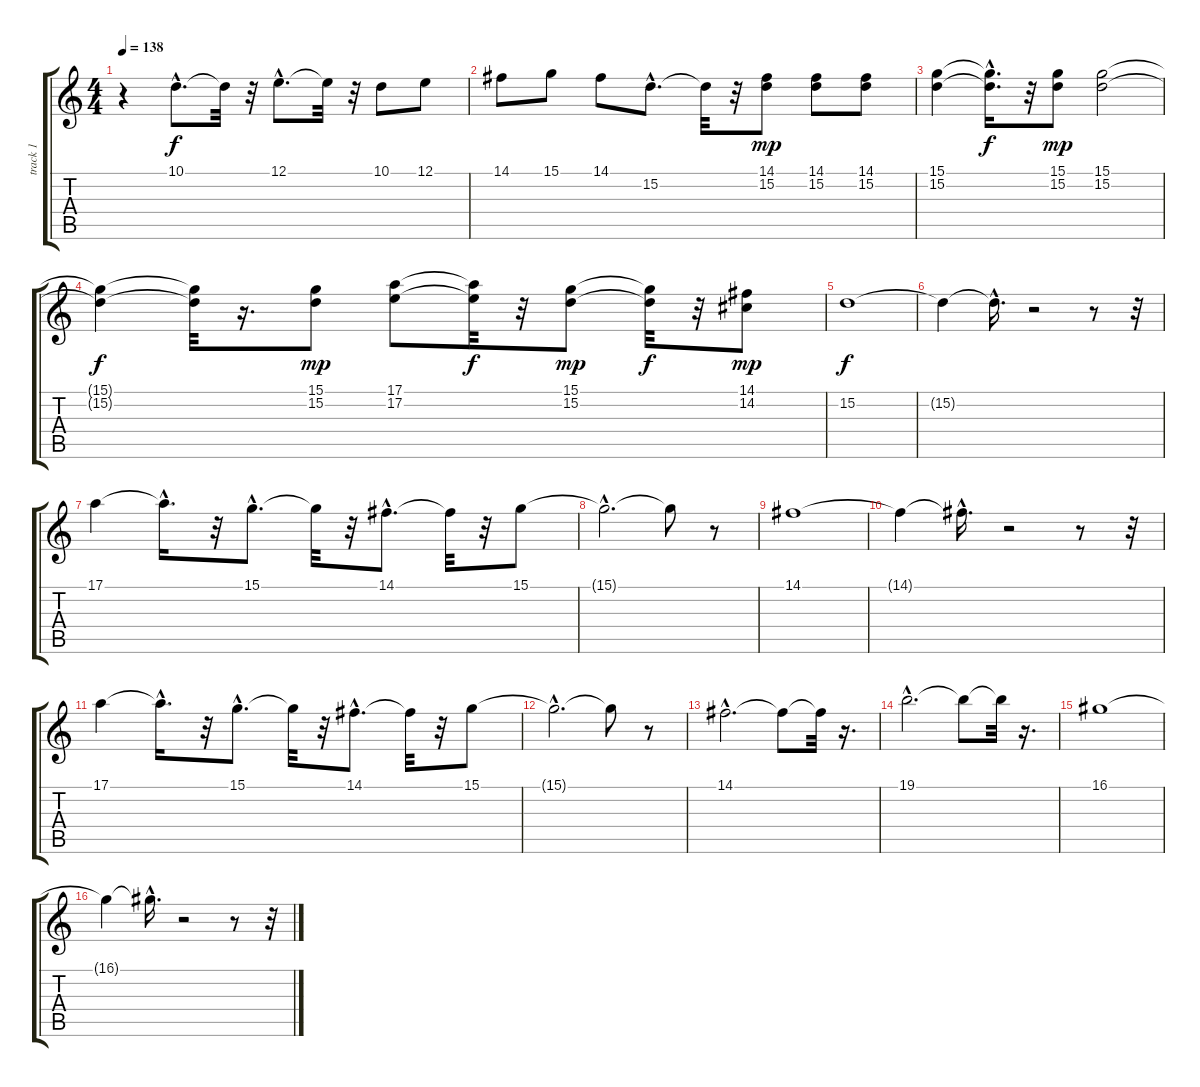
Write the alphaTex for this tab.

\track ("track 1 " "track 1 ") {instrument musicbox}
\staff {score tabs}
\tuning (E4 B3 G3 D3 A2 E2) {hide}
\ts (4 4)
\tempo 138
\clef g2
\ks c
r.4{dy f} 10.1{hac}.8{d} 10.1{t}.32 r.32 12.1{hac}.8{d} 12.1{t}.32 r.32 10.1.8 12.1.8 |
14.1.8 15.1.8 14.1.8 15.2{hac}.8{d} 15.2{t}.32 r.32 (14.1 15.2).8{dy mp} (14.1 15.2).8 (14.1 15.2).8 |
(15.1 15.2).4 (15.1{hac t} 15.2{hac t}).16{d dy f} r.32 (15.1 15.2).8{dy mp} (15.1 15.2).2 |
(15.1{t} 15.2{t}).4{dy f} (15.1{t} 15.2{t}).32 r.16{d} (15.1 15.2).8{dy mp} (17.1 17.2).8 (17.1{t} 17.2{t}).32{dy f} r.32 (15.1 15.2).8{dy mp} (15.1{t} 15.2{t}).32{dy f} r.32 (14.1 14.2).8{dy mp} |
15.2.1{dy f} |
15.2{t}.4 15.2{hac t}.16{d} r.2 r.8 r.32 |
17.1.4 17.1{hac t}.16{d} r.32 15.1{hac}.8{d} 15.1{t}.32 r.32 14.1{hac}.8{d} 14.1{t}.32 r.32 15.1.8 |
15.1{hac t}.2{d} 15.1{t}.8 r.8 |
14.1.1 |
14.1{t}.4 14.1{hac t}.16{d} r.2 r.8 r.32 |
17.1.4 17.1{hac t}.16{d} r.32 15.1{hac}.8{d} 15.1{t}.32 r.32 14.1{hac}.8{d} 14.1{t}.32 r.32 15.1.8 |
15.1{hac t}.2{d} 15.1{t}.8 r.8 |
14.1{hac}.2{d} 14.1{t}.8 14.1{t}.32 r.16{d} |
19.1{hac}.2{d} 19.1{t}.8 19.1{t}.32 r.16{d} |
16.1.1 |
16.1{t}.4 16.1{hac t}.16{d} r.2 r.8 r.32
